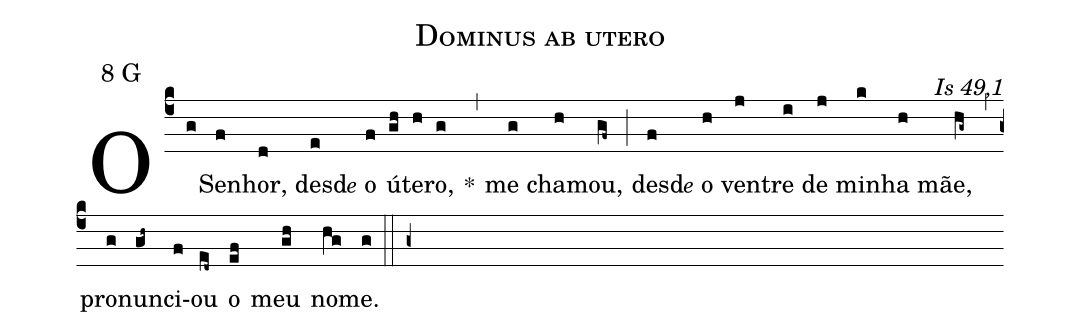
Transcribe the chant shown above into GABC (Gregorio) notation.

name: Dominus ab utero;
mode: 8;
mode-differentia: G;
commentary: Is 49,1;
%%
(c4)

O(g) Se(f)nhor,(d) des(e)d<e>e</e> o(f) ú(gh)te(h)ro,(g) *(,) me(g) cha(h)mou,(gf~) (;) des(f)d<e>e</e> o(h) ven(j)tre(i) de(j) mi(k)nha(h) mãe,(hg~) (,) pro(g)nun(gh~)ci(f)ou(ed~) o(ef) meu(gh) no(hg)me.(g)

(::)

(g+)
